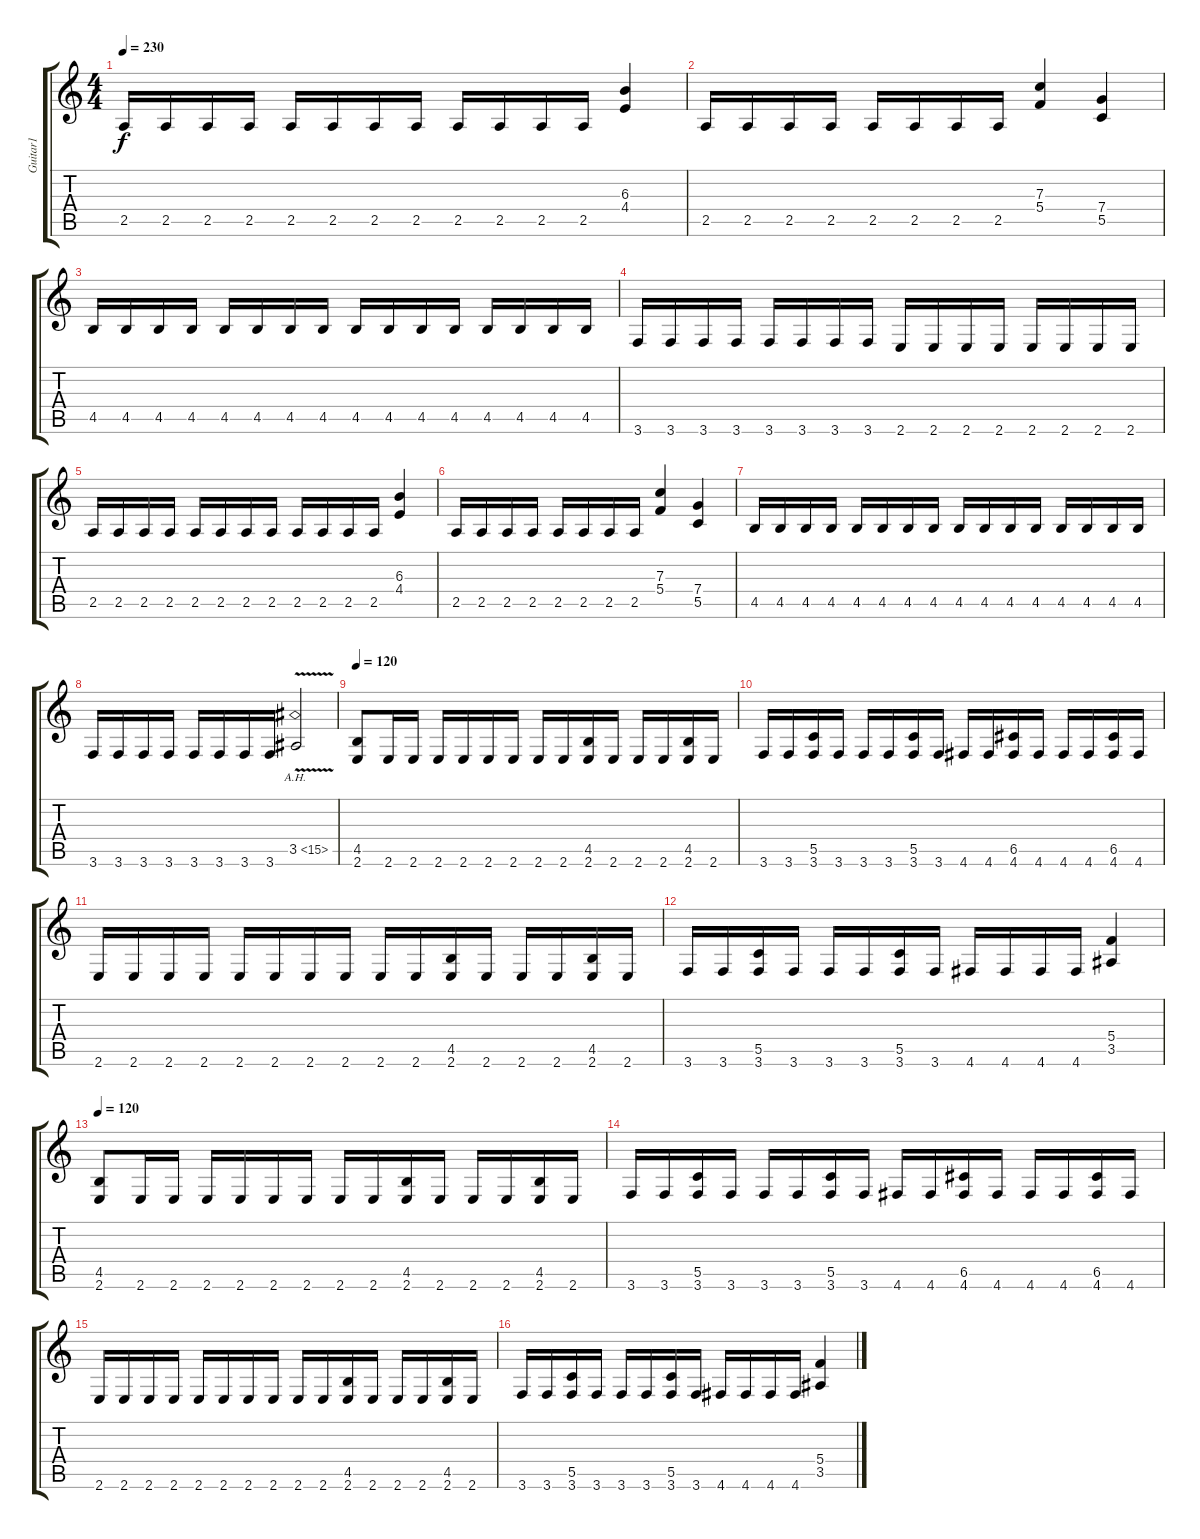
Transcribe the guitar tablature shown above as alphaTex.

\track ("Guitar1" "Guitar1") {instrument distortionguitar}
\staff {score tabs}
\tuning (D4 A3 F3 C3 G2 D2) {hide}
\ts (4 4)
\tempo 230
\clef g2
\ks c
2.5.16{dy f} 2.5.16 2.5.16 2.5.16 2.5.16 2.5.16 2.5.16 2.5.16 2.5.16 2.5.16 2.5.16 2.5.16 (6.3 4.4).4 |
2.5.16 2.5.16 2.5.16 2.5.16 2.5.16 2.5.16 2.5.16 2.5.16 (7.3 5.4).4 (7.4 5.5).4 |
4.5.16 4.5.16 4.5.16 4.5.16 4.5.16 4.5.16 4.5.16 4.5.16 4.5.16 4.5.16 4.5.16 4.5.16 4.5.16 4.5.16 4.5.16 4.5.16 |
3.6.16 3.6.16 3.6.16 3.6.16 3.6.16 3.6.16 3.6.16 3.6.16 2.6.16 2.6.16 2.6.16 2.6.16 2.6.16 2.6.16 2.6.16 2.6.16 |
2.5.16 2.5.16 2.5.16 2.5.16 2.5.16 2.5.16 2.5.16 2.5.16 2.5.16 2.5.16 2.5.16 2.5.16 (6.3 4.4).4 |
2.5.16 2.5.16 2.5.16 2.5.16 2.5.16 2.5.16 2.5.16 2.5.16 (7.3 5.4).4 (7.4 5.5).4 |
4.5.16 4.5.16 4.5.16 4.5.16 4.5.16 4.5.16 4.5.16 4.5.16 4.5.16 4.5.16 4.5.16 4.5.16 4.5.16 4.5.16 4.5.16 4.5.16 |
3.6.16 3.6.16 3.6.16 3.6.16 3.6.16 3.6.16 3.6.16 3.6.16 3.5{ah 12 v}.2 |
\tempo 130
\tempo 120
(4.5 2.6).8 2.6.16 2.6.16 2.6.16 2.6.16 2.6.16 2.6.16 2.6.16 2.6.16 (4.5 2.6).16 2.6.16 2.6.16 2.6.16 (4.5 2.6).16 2.6.16 |
3.6.16 3.6.16 (5.5 3.6).16 3.6.16 3.6.16 3.6.16 (5.5 3.6).16 3.6.16 4.6.16 4.6.16 (6.5 4.6).16 4.6.16 4.6.16 4.6.16 (6.5 4.6).16 4.6.16 |
2.6.16 2.6.16 2.6.16 2.6.16 2.6.16 2.6.16 2.6.16 2.6.16 2.6.16 2.6.16 (4.5 2.6).16 2.6.16 2.6.16 2.6.16 (4.5 2.6).16 2.6.16 |
3.6.16 3.6.16 (5.5 3.6).16 3.6.16 3.6.16 3.6.16 (5.5 3.6).16 3.6.16 4.6.16 4.6.16 4.6.16 4.6.16 (5.4 3.5).4 |
\tempo 120
(4.5 2.6).8 2.6.16 2.6.16 2.6.16 2.6.16 2.6.16 2.6.16 2.6.16 2.6.16 (4.5 2.6).16 2.6.16 2.6.16 2.6.16 (4.5 2.6).16 2.6.16 |
3.6.16 3.6.16 (5.5 3.6).16 3.6.16 3.6.16 3.6.16 (5.5 3.6).16 3.6.16 4.6.16 4.6.16 (6.5 4.6).16 4.6.16 4.6.16 4.6.16 (6.5 4.6).16 4.6.16 |
2.6.16 2.6.16 2.6.16 2.6.16 2.6.16 2.6.16 2.6.16 2.6.16 2.6.16 2.6.16 (4.5 2.6).16 2.6.16 2.6.16 2.6.16 (4.5 2.6).16 2.6.16 |
3.6.16 3.6.16 (5.5 3.6).16 3.6.16 3.6.16 3.6.16 (5.5 3.6).16 3.6.16 4.6.16 4.6.16 4.6.16 4.6.16 (5.4 3.5).4
